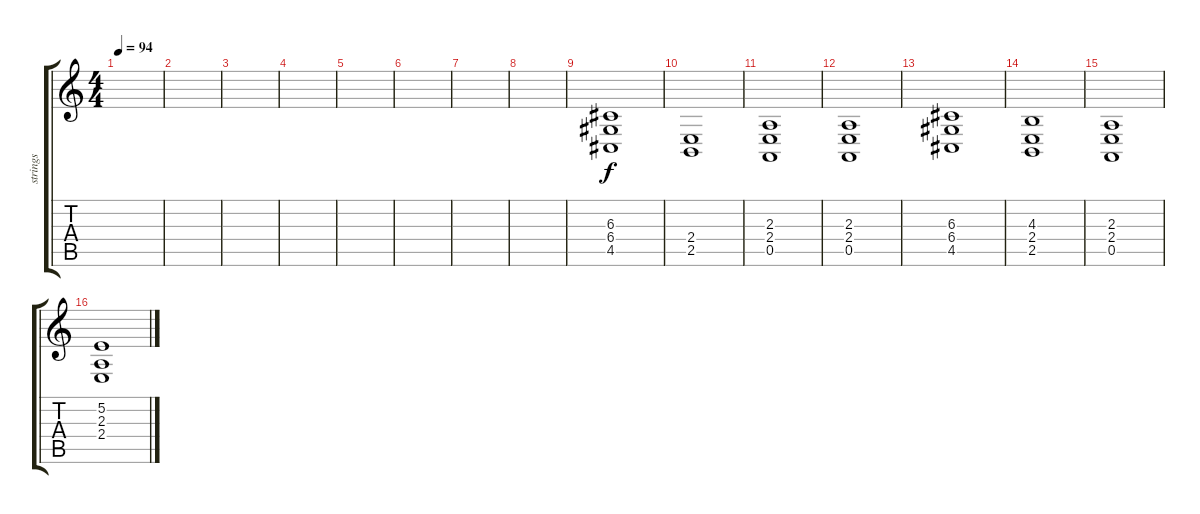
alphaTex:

\track ("strings" "strings") {instrument stringensemble1}
\staff {score tabs}
\tuning (E4 B3 G3 D3 A2 E2) {hide}
\ts (4 4)
\tempo 94
\clef g2
\ks c
|
|
|
|
|
|
|
|
(6.3 6.4 4.5).1 |
(2.4 2.5).1 |
(2.3 2.4 0.5).1 |
(2.3 2.4 0.5).1 |
(6.3 6.4 4.5).1 |
(4.3 2.4 2.5).1 |
(2.3 2.4 0.5).1 |
(5.2 2.3 2.4).1
